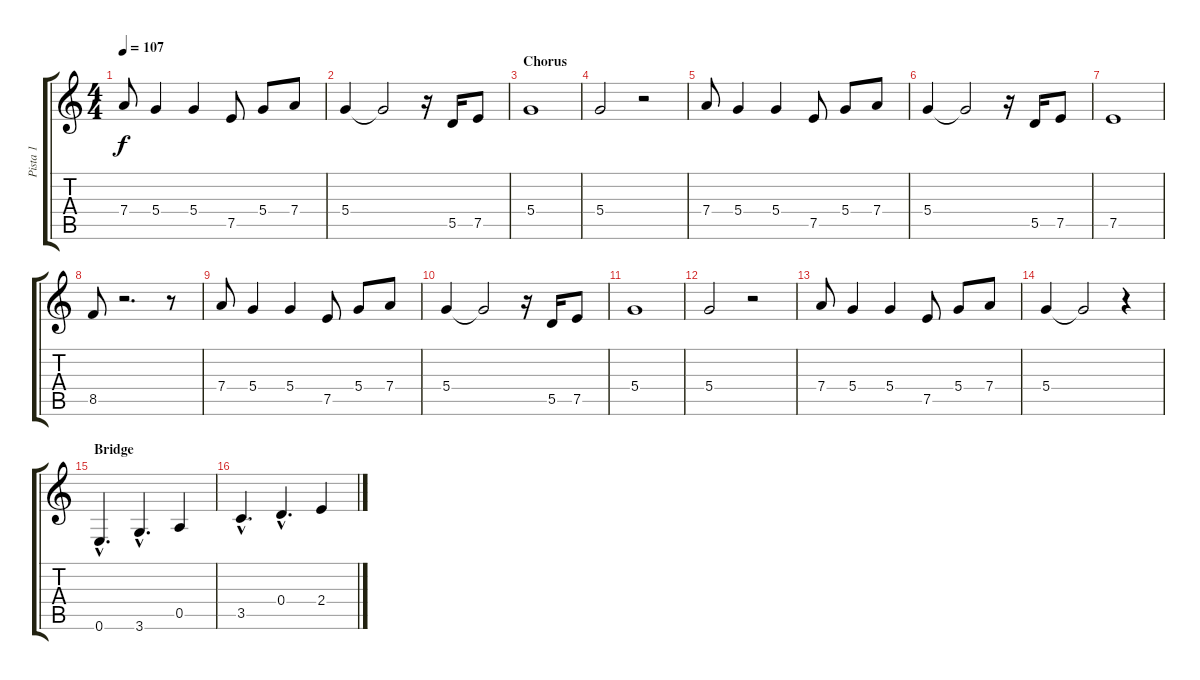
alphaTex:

\track ("Pista 1" "Pista 1") {instrument acousticguitarnylon}
\staff {score tabs}
\tuning (E4 B3 G3 D3 A2 E2) {hide}
\ts (4 4)
\tempo 107
\clef g2
\ks c
7.4.8{dy f} 5.4.4 5.4.4 7.5.8 5.4.8 7.4.8 |
5.4.4 5.4{t}.2 r.16 5.5.16 7.5.8 |
\section ("" "Chorus")
5.4.1 |
5.4.2 r.2 |
7.4.8 5.4.4 5.4.4 7.5.8 5.4.8 7.4.8 |
5.4.4 5.4{t}.2 r.16 5.5.16 7.5.8 |
7.5.1 |
8.5.8 r.2{d} r.8 |
7.4.8 5.4.4 5.4.4 7.5.8 5.4.8 7.4.8 |
5.4.4 5.4{t}.2 r.16 5.5.16 7.5.8 |
5.4.1 |
5.4.2 r.2 |
7.4.8 5.4.4 5.4.4 7.5.8 5.4.8 7.4.8 |
5.4.4 5.4{t}.2 r.4 |
\section ("" "Bridge")
0.6{hac}.4{d} 3.6{hac}.4{d} 0.5.4 |
3.5{hac}.4{d} 0.4{hac}.4{d} 2.4.4
